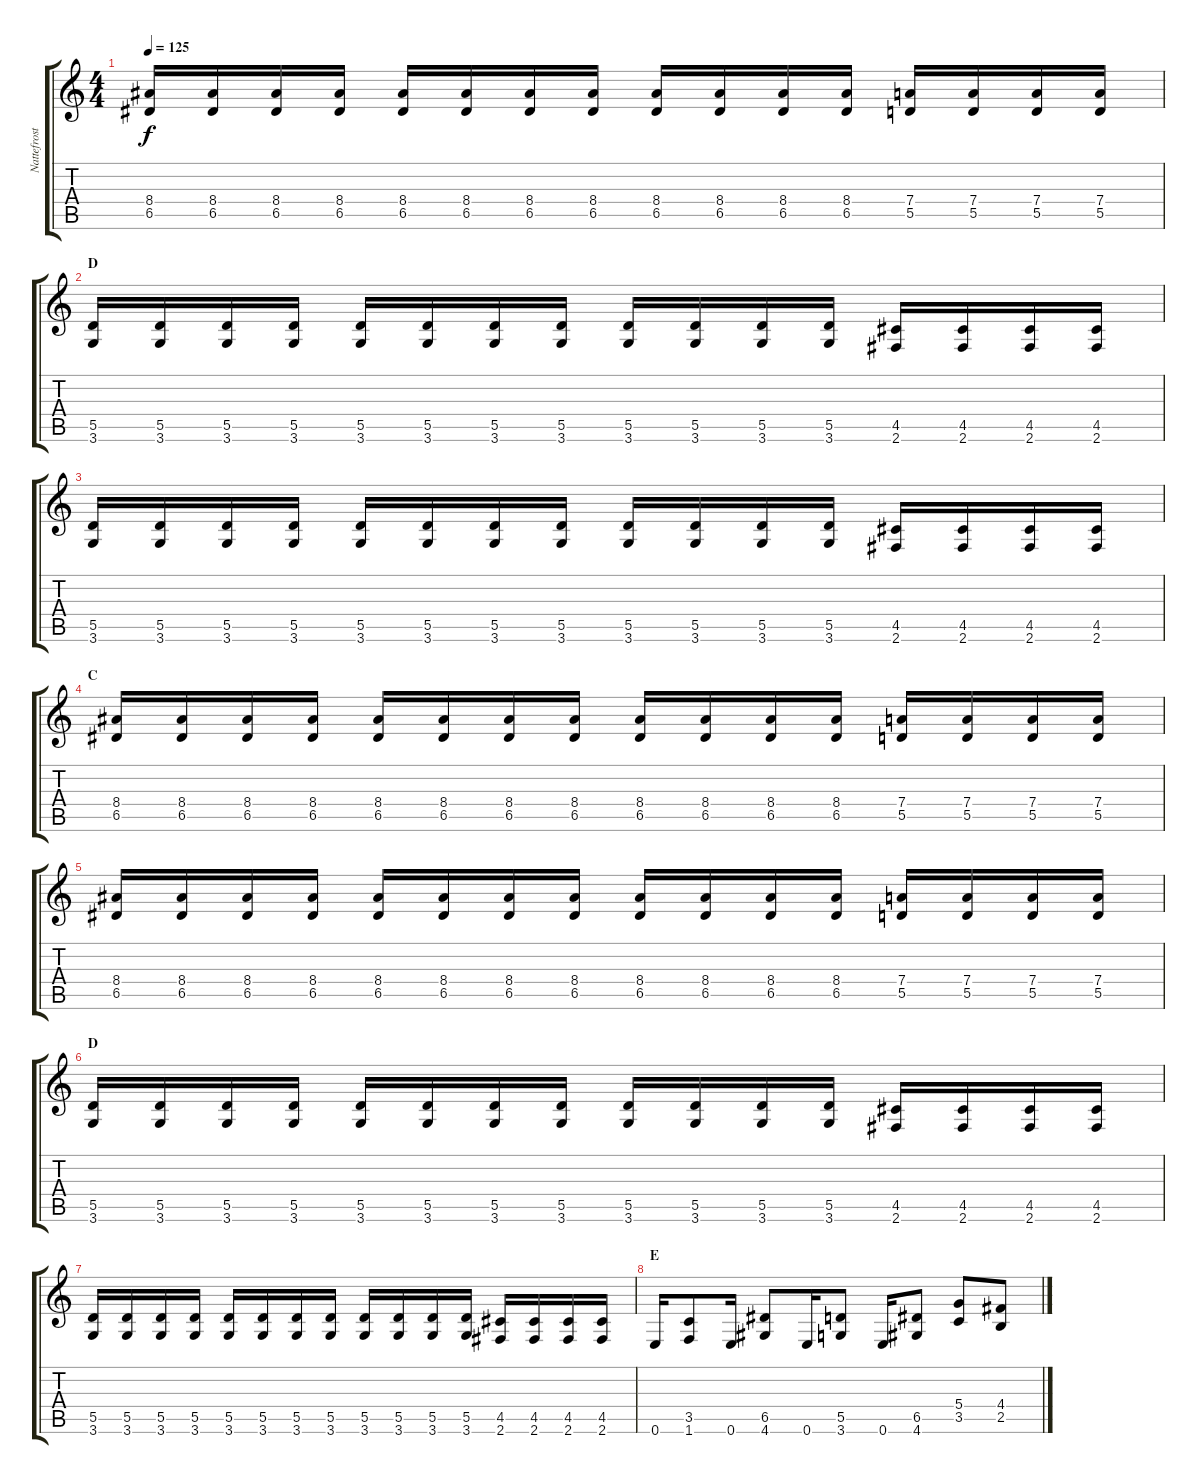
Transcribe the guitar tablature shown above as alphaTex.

\track ("Nattefrost" "Nattefrost") {instrument distortionguitar}
\staff {score tabs}
\tuning (E4 B3 G3 D3 A2 E2) {hide}
\ts (4 4)
\tempo 125
\clef g2
\ks c
(8.4 6.5).16{dy f} (8.4 6.5).16 (8.4 6.5).16 (8.4 6.5).16 (8.4 6.5).16 (8.4 6.5).16 (8.4 6.5).16 (8.4 6.5).16 (8.4 6.5).16 (8.4 6.5).16 (8.4 6.5).16 (8.4 6.5).16 (7.4 5.5).16 (7.4 5.5).16 (7.4 5.5).16 (7.4 5.5).16 |
\section ("" "D")
(5.5 3.6).16 (5.5 3.6).16 (5.5 3.6).16 (5.5 3.6).16 (5.5 3.6).16 (5.5 3.6).16 (5.5 3.6).16 (5.5 3.6).16 (5.5 3.6).16 (5.5 3.6).16 (5.5 3.6).16 (5.5 3.6).16 (4.5 2.6).16 (4.5 2.6).16 (4.5 2.6).16 (4.5 2.6).16 |
(5.5 3.6).16 (5.5 3.6).16 (5.5 3.6).16 (5.5 3.6).16 (5.5 3.6).16 (5.5 3.6).16 (5.5 3.6).16 (5.5 3.6).16 (5.5 3.6).16 (5.5 3.6).16 (5.5 3.6).16 (5.5 3.6).16 (4.5 2.6).16 (4.5 2.6).16 (4.5 2.6).16 (4.5 2.6).16 |
\section ("" "C")
(8.4 6.5).16 (8.4 6.5).16 (8.4 6.5).16 (8.4 6.5).16 (8.4 6.5).16 (8.4 6.5).16 (8.4 6.5).16 (8.4 6.5).16 (8.4 6.5).16 (8.4 6.5).16 (8.4 6.5).16 (8.4 6.5).16 (7.4 5.5).16 (7.4 5.5).16 (7.4 5.5).16 (7.4 5.5).16 |
(8.4 6.5).16 (8.4 6.5).16 (8.4 6.5).16 (8.4 6.5).16 (8.4 6.5).16 (8.4 6.5).16 (8.4 6.5).16 (8.4 6.5).16 (8.4 6.5).16 (8.4 6.5).16 (8.4 6.5).16 (8.4 6.5).16 (7.4 5.5).16 (7.4 5.5).16 (7.4 5.5).16 (7.4 5.5).16 |
\section ("" "D")
(5.5 3.6).16 (5.5 3.6).16 (5.5 3.6).16 (5.5 3.6).16 (5.5 3.6).16 (5.5 3.6).16 (5.5 3.6).16 (5.5 3.6).16 (5.5 3.6).16 (5.5 3.6).16 (5.5 3.6).16 (5.5 3.6).16 (4.5 2.6).16 (4.5 2.6).16 (4.5 2.6).16 (4.5 2.6).16 |
(5.5 3.6).16 (5.5 3.6).16 (5.5 3.6).16 (5.5 3.6).16 (5.5 3.6).16 (5.5 3.6).16 (5.5 3.6).16 (5.5 3.6).16 (5.5 3.6).16 (5.5 3.6).16 (5.5 3.6).16 (5.5 3.6).16 (4.5 2.6).16 (4.5 2.6).16 (4.5 2.6).16 (4.5 2.6).16 |
\section ("" "E")
0.6.16 (3.5 1.6).8 0.6.16 (6.5 4.6).8 0.6.16 (5.5 3.6).8 0.6.16 (6.5 4.6).8 (5.4 3.5).8 (4.4 2.5).8
